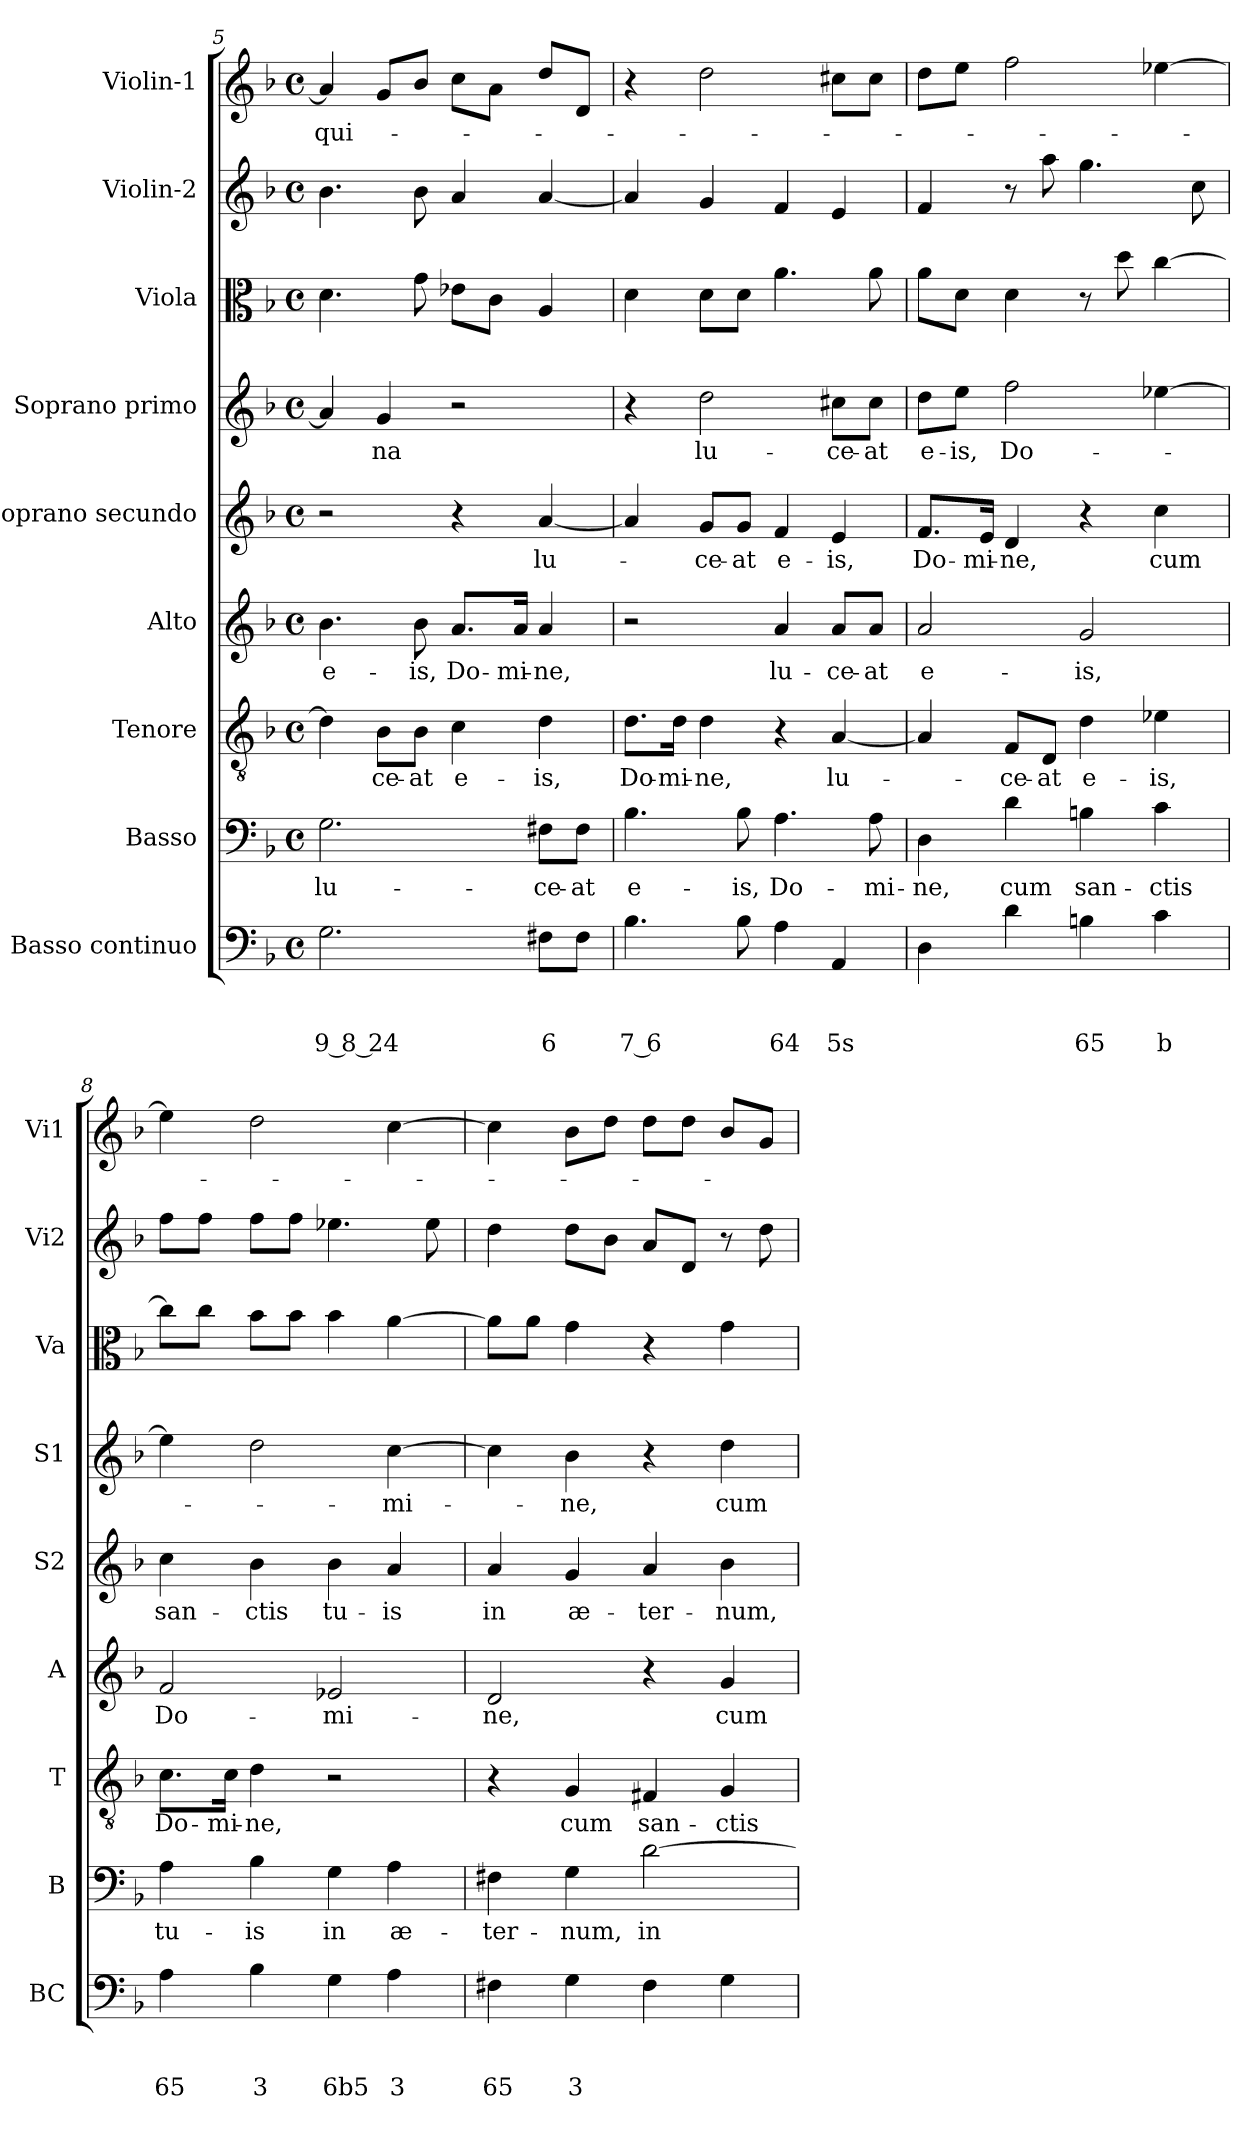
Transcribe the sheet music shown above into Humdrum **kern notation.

**kern	**text	**text	**text	**kern	**text	**kern	**text	**kern	**text	**kern	**text	**kern	**text	**kern	**kern	**kern	**text
*part9	*part9	*part9	*part9	*part8	*part8	*part7	*part7	*part6	*part6	*part5	*part5	*part4	*part4	*part3	*part2	*part1	*part1
*staff9	*staff9	*staff9	*staff9	*staff8	*staff8	*staff7	*staff7	*staff6	*staff6	*staff5	*staff5	*staff4	*staff4	*staff3	*staff2	*staff1	*staff1
*I"Basso continuo	*	*	*	*I"Basso	*	*I"Tenore	*	*I"Alto	*	*I"Soprano secundo	*	*I"Soprano primo	*	*I"Viola	*I"Violin-2	*I"Violin-1	*
*I'BC	*	*	*	*I'B	*	*I'T	*	*I'A	*	*I'S2	*	*I'S1	*	*I'Va	*I'Vi2	*I'Vi1	*
*clefF4	*	*	*	*clefF4	*	*clefGv2	*	*clefG2	*	*clefG2	*	*clefG2	*	*clefC3	*clefG2	*clefG2	*
*k[b-]	*	*	*	*k[b-]	*	*k[b-]	*	*k[b-]	*	*k[b-]	*	*k[b-]	*	*k[b-]	*k[b-]	*k[b-]	*
*F:	*	*	*	*F:	*	*F:	*	*F:	*	*F:	*	*F:	*	*F:	*F:	*F:	*
*M4/4	*	*	*	*M4/4	*	*M4/4	*	*M4/4	*	*M4/4	*	*M4/4	*	*M4/4	*M4/4	*M4/4	*
*met(c)	*	*	*	*met(c)	*	*met(c)	*	*met(c)	*	*met(c)	*	*met(c)	*	*met(c)	*met(c)	*met(c)	*
=5	=5	=5	=5	=5	=5	=5	=5	=5	=5	=5	=5	=5	=5	=5	=5	=5	=5
!	!	!	!LO:LY:b	!	!LO:LY:b	!	!	!	!LO:LY:b	!	!	!	!	!	!	!	!LO:LY:b
2.G\	.	.	9 8 24	2.G\	lu-	4d\]	.	4.b-\	e-	2r	.	4a/]	.	4.d\	4.b-\	4a/]	qui-
!	!	!	!	!	!	!	!LO:LY:b	!	!	!	!	!	!LO:LY:b	!	!	!	!
.	.	.	.	.	.	8B-\L	-ce-	.	.	.	.	4g/	-na	.	.	8g/L	.
!	!	!	!	!	!	!	!LO:LY:b	!	!LO:LY:b	!	!	!	!	!	!	!	!
.	.	.	.	.	.	8B-\J	-at	8b-\	-is,	.	.	.	.	8g\	8b-\	8b-/J	.
!	!	!	!	!	!	!	!LO:LY:b	!	!LO:LY:b	!	!	!	!	!	!	!	!
.	.	.	.	.	.	4c\	e-	8.a/L	Do-	4r	.	2r	.	8e-X\L	4a/	8cc\L	.
.	.	.	.	.	.	.	.	.	.	.	.	.	.	8c\J	.	8a\J	.
!	!	!	!	!	!	!	!	!	!LO:LY:b	!	!	!	!	!	!	!	!
.	.	.	.	.	.	.	.	16a/Jk	-mi-	.	.	.	.	.	.	.	.
!	!	!	!LO:LY:b	!	!LO:LY:b	!	!LO:LY:b	!	!LO:LY:b	!	!LO:LY:b	!	!	!	!	!	!
8F#X\L	.	.	6	8F#X\L	-ce-	4d\	-is,	4a/	-ne,	[4a/	lu-	.	.	4A/	[4a/	8dd/L	.
!	!	!	!	!	!LO:LY:b	!	!	!	!	!	!	!	!	!	!	!	!
8F#\J	.	.	.	8F#\J	-at	.	.	.	.	.	.	.	.	.	.	8d/J	.
!!LO:PB:g=z
=6	=6	=6	=6	=6	=6	=6	=6	=6	=6	=6	=6	=6	=6	=6	=6	=6	=6
!	!	!	!LO:LY:b	!	!LO:LY:b	!	!LO:LY:b	!	!	!	!	!	!	!	!	!	!
4.B-\	.	.	7 6	4.B-\	e-	8.d\L	Do-	2r	.	4a/]	.	4r	.	4d\	4a/]	4r	.
!	!	!	!	!	!	!	!LO:LY:b	!	!	!	!	!	!	!	!	!	!
.	.	.	.	.	.	16d\Jk	-mi-	.	.	.	.	.	.	.	.	.	.
!	!	!	!	!	!	!	!LO:LY:b	!	!	!	!LO:LY:b	!	!LO:LY:b	!	!	!	!
.	.	.	.	.	.	4d\	-ne,	.	.	8g/L	-ce-	2dd\	lu-	8d\L	4g/	2dd\	.
!	!	!	!	!	!LO:LY:b	!	!	!	!	!	!LO:LY:b	!	!	!	!	!	!
8B-\	.	.	.	8B-\	-is,	.	.	.	.	8g/J	-at	.	.	8d\J	.	.	.
!	!	!	!LO:LY:b	!	!LO:LY:b	!	!	!	!LO:LY:b	!	!LO:LY:b	!	!	!	!	!	!
4A\	.	.	64	4.A\	Do-	4r	.	4a/	lu-	4f/	e-	.	.	4.a\	4f/	.	.
!	!	!	!LO:LY:b	!	!	!	!LO:LY:b	!	!LO:LY:b	!	!LO:LY:b	!	!LO:LY:b	!	!	!	!
4AA/	.	.	5s	.	.	[4A/	lu-	8a/L	-ce-	4e/	-is,	8cc#X\L	-ce-	.	4e/	8cc#X\L	.
!	!	!	!	!	!LO:LY:b	!	!	!	!LO:LY:b	!	!	!	!LO:LY:b	!	!	!	!
.	.	.	.	8A\	-mi-	.	.	8a/J	-at	.	.	8cc#\J	-at	8a\	.	8cc#\J	.
=7	=7	=7	=7	=7	=7	=7	=7	=7	=7	=7	=7	=7	=7	=7	=7	=7	=7
!	!	!	!	!	!LO:LY:b	!	!	!	!LO:LY:b	!	!LO:LY:b	!	!LO:LY:b	!	!	!	!
4D\	.	.	.	4D\	-ne,	4A/]	.	2a/	e-	8.f/L	Do-	8dd\L	e-	8a\L	4f/	8dd\L	.
!	!	!	!	!	!	!	!	!	!	!	!	!	!LO:LY:b	!	!	!	!
.	.	.	.	.	.	.	.	.	.	.	.	8ee\J	-is,	8d\J	.	8ee\J	.
!	!	!	!	!	!	!	!	!	!	!	!LO:LY:b	!	!	!	!	!	!
.	.	.	.	.	.	.	.	.	.	16e/Jk	-mi-	.	.	.	.	.	.
!	!	!	!	!	!LO:LY:b	!	!LO:LY:b	!	!	!	!LO:LY:b	!	!LO:LY:b	!	!	!	!
4d\	.	.	.	4d\	cum	8F/L	-ce-	.	.	4d/	-ne,	2ff\	Do-	4d\	8r	2ff\	.
!	!	!	!	!	!	!	!LO:LY:b	!	!	!	!	!	!	!	!	!	!
.	.	.	.	.	.	8D/J	-at	.	.	.	.	.	.	.	8aa\	.	.
!	!	!	!LO:LY:b	!	!LO:LY:b	!	!LO:LY:b	!	!LO:LY:b	!	!	!	!	!	!	!	!
4Bn\	.	.	65	4Bn\	san-	4d\	e-	2g/	-is,	4r	.	.	.	8r	4.gg\	.	.
.	.	.	.	.	.	.	.	.	.	.	.	.	.	8dd\	.	.	.
!	!	!	!LO:LY:b	!	!LO:LY:b	!	!LO:LY:b	!	!	!	!LO:LY:b	!	!	!	!	!	!
4c\	.	.	b	4c\	-ctis	4e-X\	-is,	.	.	4cc\	cum	[4ee-X\	.	[4cc\	.	[4ee-X\	.
.	.	.	.	.	.	.	.	.	.	.	.	.	.	.	8cc\	.	.
=8	=8	=8	=8	=8	=8	=8	=8	=8	=8	=8	=8	=8	=8	=8	=8	=8	=8
!	!	!	!LO:LY:b	!	!LO:LY:b	!	!LO:LY:b	!	!LO:LY:b	!	!LO:LY:b	!	!	!	!	!	!
4A\	.	.	65	4A\	tu-	8.c\L	Do-	2f/	Do-	4cc\	san-	4ee-\]	.	8cc\L]	8ff\L	4ee-\]	.
.	.	.	.	.	.	.	.	.	.	.	.	.	.	8cc\J	8ff\J	.	.
!	!	!	!	!	!	!	!LO:LY:b	!	!	!	!	!	!	!	!	!	!
.	.	.	.	.	.	16c\Jk	-mi-	.	.	.	.	.	.	.	.	.	.
!	!	!	!LO:LY:b	!	!LO:LY:b	!	!LO:LY:b	!	!	!	!LO:LY:b	!	!	!	!	!	!
4B-\	.	.	3	4B-\	-is	4d\	-ne,	.	.	4b-\	-ctis	2dd\	.	8b-\L	8ff\L	2dd\	.
.	.	.	.	.	.	.	.	.	.	.	.	.	.	8b-\J	8ff\J	.	.
!	!	!	!LO:LY:b	!	!LO:LY:b	!	!	!	!LO:LY:b	!	!LO:LY:b	!	!	!	!	!	!
4G\	.	.	6b5	4G\	in	2r	.	2e-X/	-mi-	4b-\	tu-	.	.	4b-\	4.ee-X\	.	.
!	!	!	!LO:LY:b	!	!LO:LY:b	!	!	!	!	!	!LO:LY:b	!	!LO:LY:b	!	!	!	!
4A\	.	.	3	4A\	æ-	.	.	.	.	4a/	-is	[4cc\	-mi-	[4a\	.	[4cc\	.
.	.	.	.	.	.	.	.	.	.	.	.	.	.	.	8ee-\	.	.
=9	=9	=9	=9	=9	=9	=9	=9	=9	=9	=9	=9	=9	=9	=9	=9	=9	=9
!	!	!	!LO:LY:b	!	!LO:LY:b	!	!	!	!LO:LY:b	!	!LO:LY:b	!	!	!	!	!	!
4F#X\	.	.	65	4F#X\	-ter-	4r	.	2d/	-ne,	4a/	in	4cc\]	.	8a\L]	4dd\	4cc\]	.
.	.	.	.	.	.	.	.	.	.	.	.	.	.	8a\J	.	.	.
!	!	!	!LO:LY:b	!	!LO:LY:b	!	!LO:LY:b	!	!	!	!LO:LY:b	!	!LO:LY:b	!	!	!	!
4G\	.	.	3	4G\	-num,	4G/	cum	.	.	4g/	æ-	4b-\	-ne,	4g\	8dd\L	8b-\L	.
.	.	.	.	.	.	.	.	.	.	.	.	.	.	.	8b-\J	8dd\J	.
!	!	!	!	!	!LO:LY:b	!	!LO:LY:b	!	!	!	!LO:LY:b	!	!	!	!	!	!
4F#\	.	.	.	[2d\	in	4F#X/	san-	4r	.	4a/	-ter-	4r	.	4r	8a/L	8dd\L	.
.	.	.	.	.	.	.	.	.	.	.	.	.	.	.	8d/J	8dd\J	.
!	!	!	!	!	!	!	!LO:LY:b	!	!LO:LY:b	!	!LO:LY:b	!	!LO:LY:b	!	!	!	!
4G\	.	.	.	.	.	4G/	-ctis	4g/	cum	4b-\	-num,	4dd\	cum	4g\	8r	8b-/L	.
.	.	.	.	.	.	.	.	.	.	.	.	.	.	.	8dd\	8g/J	.
=	=	=	=	=	=	=	=	=	=	=	=	=	=	=	=	=	=
*-	*-	*-	*-	*-	*-	*-	*-	*-	*-	*-	*-	*-	*-	*-	*-	*-	*-
